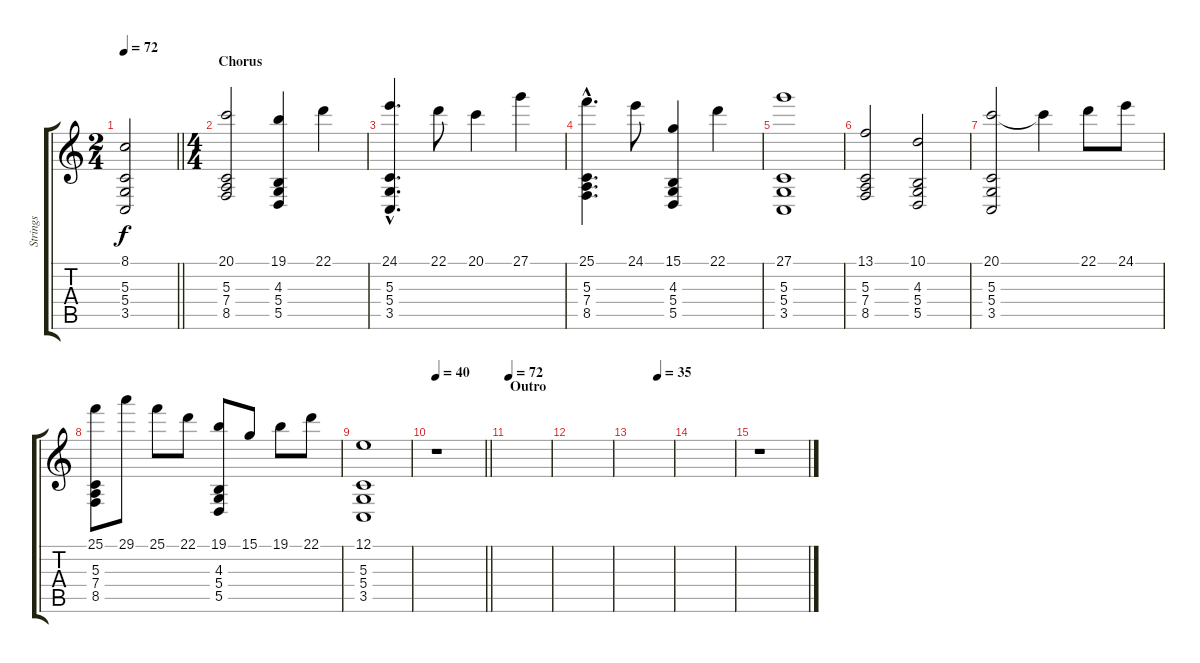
\track ("Strings" "Strings") {instrument stringensemble1}
\staff {score tabs}
\tuning (E4 B3 G3 D3 A2 E2) {hide}
\ts (2 4)
\tempo 72
\clef g2
\barLineRight lightlight
\ks c
(8.1 5.3{t} 5.4{t} 3.5{t}).2{dy f} |
\ts (4 4)
\section ("" "Chorus")
(20.1 5.3 7.4 8.5).2 (19.1 4.3 5.4 5.5).4 22.1.4 |
(24.1{hac} 5.3 5.4 3.5).4{d} 22.1.8 20.1.4 27.1.4 |
(25.1{hac} 5.3 7.4 8.5).4{d} 24.1.8 (15.1 4.3 5.4 5.5).4 22.1.4 |
(27.1 5.3 5.4 3.5).1 |
(13.1 5.3 7.4 8.5).2 (10.1 4.3 5.4 5.5).2 |
(20.1 5.3 5.4 3.5).2 20.1{t}.4 22.1.8 24.1.8 |
(25.1 5.3 7.4 8.5).8 29.1.8 25.1.8 22.1.8 (19.1 4.3 5.4 5.5).8 15.1.8 19.1.8 22.1.8 |
(12.1 5.3 5.4 3.5).1 |
\tempo 40
\barLineRight lightlight
r.1 |
\section ("" "Outro")
\tempo 72
|
|
\tempo (35 0.625)
|
|
r.1
